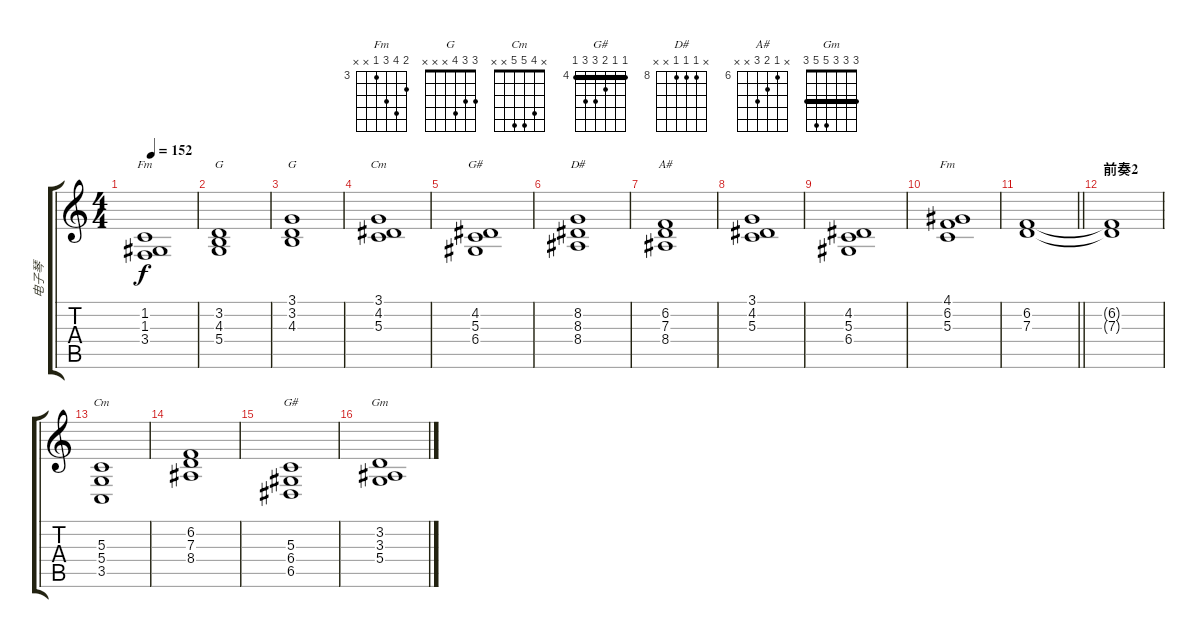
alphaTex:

\track ("电子琴" "电子琴") {instrument synthstrings1}
\staff {score tabs}
\tuning (E4 B3 G3 D3 A2 E2) {hide}
\chord ("Fm" x 1 1 3 x x)
\chord ("G" x 3 4 5 x x)
\chord ("G" 3 3 4 x x x)
\chord ("Cm" 3 4 5 x x x)
\chord ("G#" x 4 5 6 x x) {firstfret 4}
\chord ("D#" x 8 8 8 x x) {firstfret 8}
\chord ("A#" x 6 7 8 x x) {firstfret 6}
\chord ("Fm" 4 6 5 3 x x) {firstfret 3}
\chord ("Cm" x 4 5 5 x x)
\chord ("G#" 4 4 5 6 6 4) {firstfret 4 barre 4}
\chord ("Gm" 3 3 3 5 5 3) {barre 3}
\ts (4 4)
\tempo 152
\clef g2
\ks c
(1.2 1.3 3.4).1{ch "Fm" dy f} |
(3.2 4.3 5.4).1{ch "G"} |
(3.1 3.2 4.3).1{ch "G"} |
(3.1 4.2 5.3).1{ch "Cm"} |
(4.2 5.3 6.4).1{ch "G#"} |
(8.2 8.3 8.4).1{ch "D#"} |
(6.2 7.3 8.4).1{ch "A#"} |
(3.1 4.2 5.3).1 |
(4.2 5.3 6.4).1 |
(4.1 6.2 5.3).1{ch "Fm"} |
\barLineRight lightlight
(6.2 7.3).1 |
\section ("" "前奏2")
(6.2{t} 7.3{t}).1 |
(5.3 5.4 3.5).1{ch "Cm"} |
(6.2 7.3 8.4).1 |
(5.3 6.4 6.5).1{ch "G#"} |
(3.2 3.3 5.4).1{ch "Gm"}
